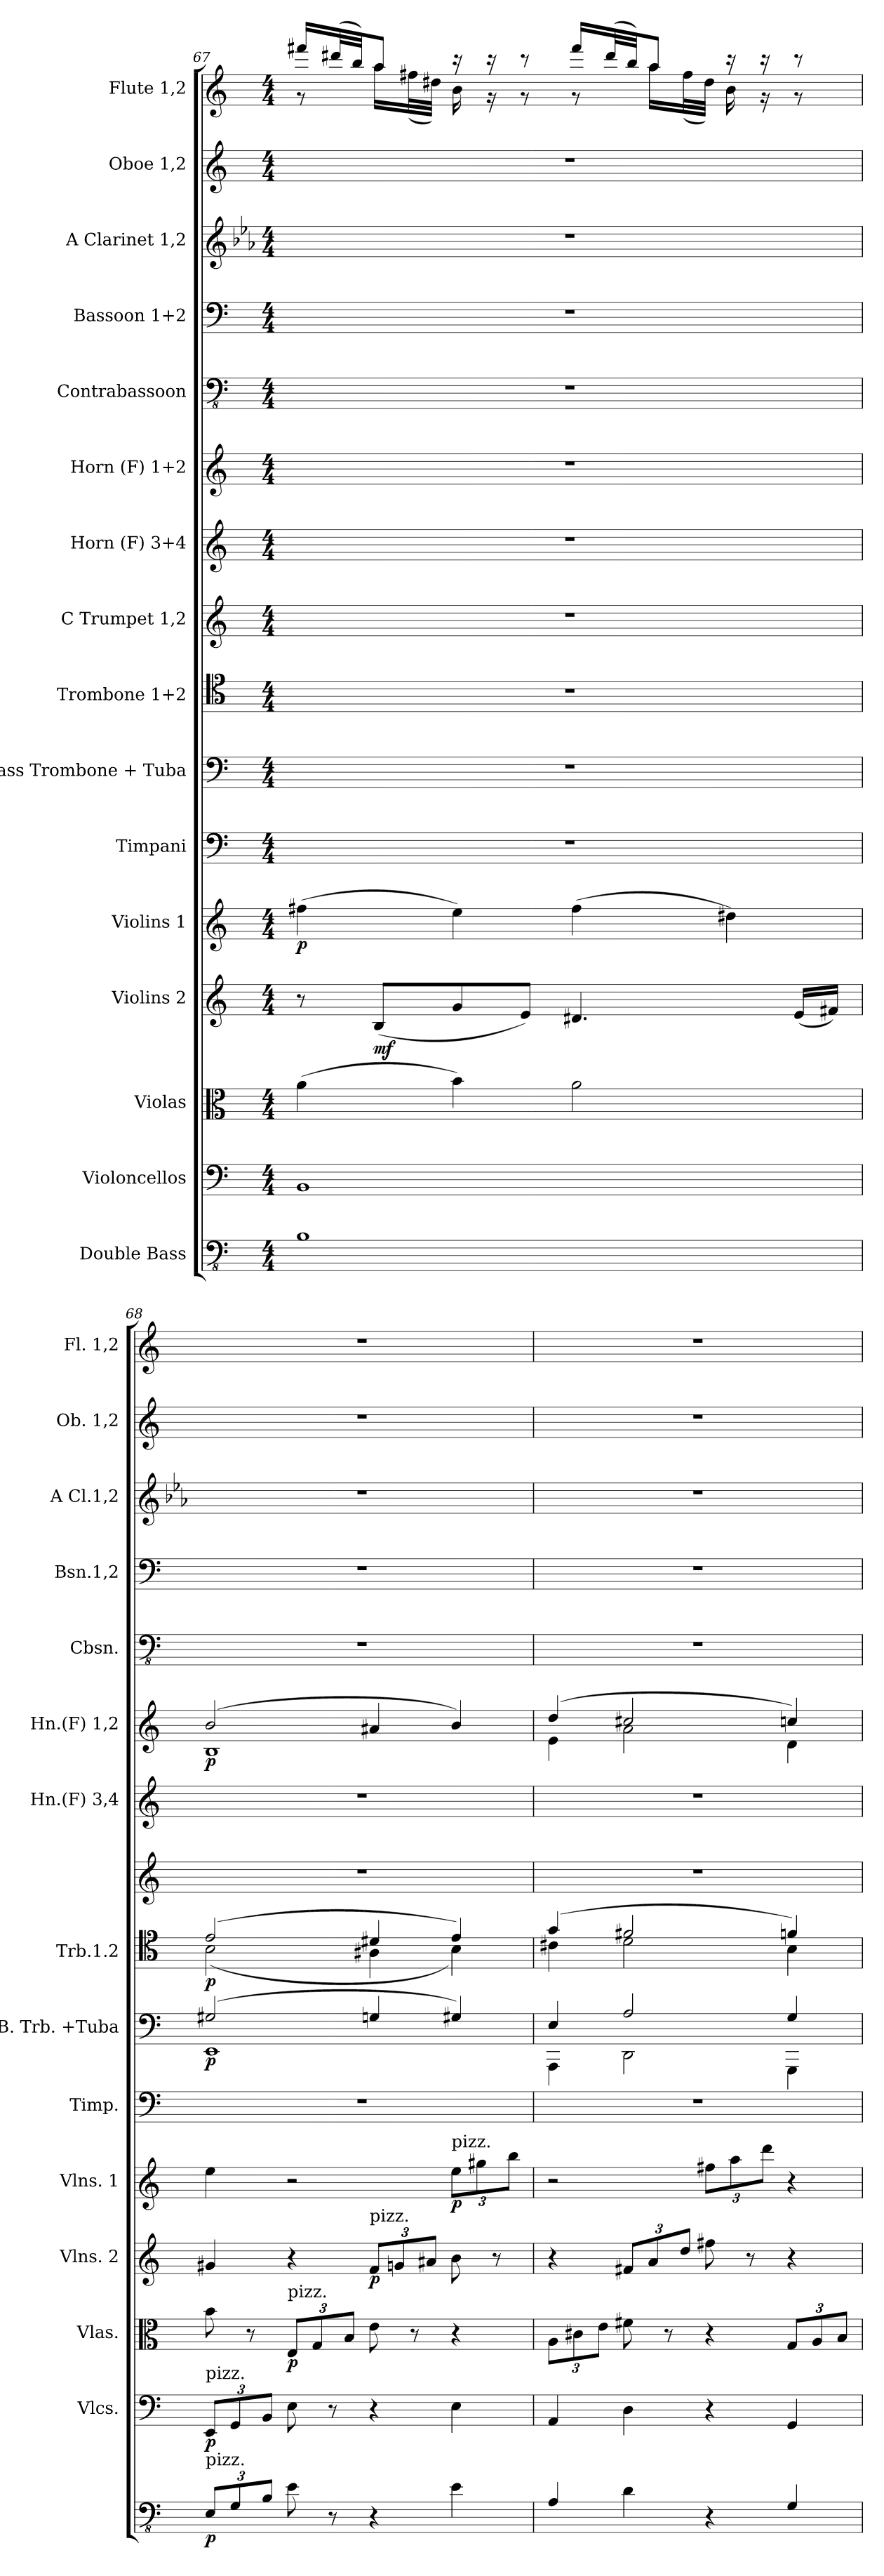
**kern	**dynam	**kern	**dynam	**kern	**dynam	**kern	**dynam	**kern	**dynam	**kern	**kern	**dynam	**kern	**dynam	**kern	**kern	**kern	**dynam	**kern	**kern	**kern	**kern	**kern
*part16	*part16	*part15	*part15	*part14	*part14	*part13	*part13	*part12	*part12	*part11	*part10	*part10	*part9	*part9	*part8	*part7	*part6	*part6	*part5	*part4	*part3	*part2	*part1
*staff16	*staff16	*staff15	*staff15	*staff14	*staff14	*staff13	*staff13	*staff12	*staff12	*staff11	*staff10	*staff10	*staff9	*staff9	*staff8	*staff7	*staff6	*staff6	*staff5	*staff4	*staff3	*staff2	*staff1
*I"Double Bass	*	*I"Violoncellos	*	*I"Violas	*	*I"Violins 2	*	*I"Violins 1	*	*I"Timpani	*I"Bass Trombone  + Tuba	*	*I"Trombone 1+2	*	*I"C Trumpet 1,2	*I"Horn (F) 3+4	*I"Horn (F) 1+2	*	*I"Contrabassoon	*I"Bassoon 1+2	*I"A Clarinet 1,2	*I"Oboe 1,2	*I"Flute 1,2
*	*	*I'Vlcs.	*	*I'Vlas.	*	*I'Vlns. 2	*	*I'Vlns. 1	*	*I'Timp.	*I'B. Trb. +Tuba	*	*I'Trb.1.2	*	*	*I'Hn.(F) 3,4	*I'Hn.(F) 1,2	*	*I'Cbsn.	*I'Bsn.1,2	*I'A Cl.1,2	*I'Ob. 1,2	*I'Fl. 1,2
*clefFv4	*	*clefF4	*	*clefC3	*	*clefG2	*	*clefG2	*	*clefF4	*clefF4	*	*clefC4	*	*clefG2	*clefG2	*clefG2	*	*clefFv4	*clefF4	*clefG2	*clefG2	*clefG2
*ITrd7c12	*	*	*	*	*	*	*	*	*	*	*	*	*	*	*	*ITrd4c7	*ITrd4c7	*	*	*	*ITrd2c3	*	*
*k[]	*	*k[]	*	*k[]	*	*k[]	*	*k[]	*	*k[]	*k[]	*	*k[]	*	*k[]	*k[b-]	*k[b-]	*	*k[]	*k[]	*k[]	*k[]	*k[]
*M4/4	*	*M4/4	*	*M4/4	*	*M4/4	*	*M4/4	*	*M4/4	*M4/4	*	*M4/4	*	*M4/4	*M4/4	*M4/4	*	*M4/4	*M4/4	*M4/4	*M4/4	*M4/4
=67	=67	=67	=67	=67	=67	=67	=67	=67	=67	=67	=67	=67	=67	=67	=67	=67	=67	=67	=67	=67	=67	=67	=67
*	*	*	*	*	*	*	*	*	*	*	*	*	*	*	*	*	*	*	*	*	*	*	*^
!	!	!	!	!	!	!	!	!	!LO:DY:b	!	!	!	!	!	!	!	!	!	!	!	!	!	!	!
1BBB	.	1BB	.	(4a\	.	8r	.	(4ff#X\	p	1r	1r	.	1r	.	1r	1r	1r	.	1r	1r	1r	1r	16fff#X/LL	8r
.	.	.	.	.	.	.	.	.	.	.	.	.	.	.	.	.	.	.	.	.	.	.	(32ddd#X/L	.
.	.	.	.	.	.	.	.	.	.	.	.	.	.	.	.	.	.	.	.	.	.	.	32bb/JJ)	.
!	!	!	!	!	!	!	!LO:DY:b	!	!	!	!	!	!	!	!	!	!	!	!	!	!	!	!	!
.	.	.	.	.	.	(8B/L	mf	.	.	.	.	.	.	.	.	.	.	.	.	.	.	.	8aa/J	16aa\LL
.	.	.	.	.	.	.	.	.	.	.	.	.	.	.	.	.	.	.	.	.	.	.	.	(32ff#X\L
.	.	.	.	.	.	.	.	.	.	.	.	.	.	.	.	.	.	.	.	.	.	.	.	32dd#X\JJJ)
.	.	.	.	4b\)	.	8g/	.	4ee\)	.	.	.	.	.	.	.	.	.	.	.	.	.	.	16r	16b\
.	.	.	.	.	.	.	.	.	.	.	.	.	.	.	.	.	.	.	.	.	.	.	16r	16r
.	.	.	.	.	.	8e/J)	.	.	.	.	.	.	.	.	.	.	.	.	.	.	.	.	8r	8r
.	.	.	.	2a\	.	4.d#X/	.	(4ff#\	.	.	.	.	.	.	.	.	.	.	.	.	.	.	16fff#/LL	8r
.	.	.	.	.	.	.	.	.	.	.	.	.	.	.	.	.	.	.	.	.	.	.	(32ddd#/L	.
.	.	.	.	.	.	.	.	.	.	.	.	.	.	.	.	.	.	.	.	.	.	.	32bb/JJ)	.
.	.	.	.	.	.	.	.	.	.	.	.	.	.	.	.	.	.	.	.	.	.	.	8aa/J	16aa\LL
.	.	.	.	.	.	.	.	.	.	.	.	.	.	.	.	.	.	.	.	.	.	.	.	(32ff#\L
.	.	.	.	.	.	.	.	.	.	.	.	.	.	.	.	.	.	.	.	.	.	.	.	32dd#\JJJ)
.	.	.	.	.	.	.	.	4dd#X\)	.	.	.	.	.	.	.	.	.	.	.	.	.	.	16r	16b\
.	.	.	.	.	.	.	.	.	.	.	.	.	.	.	.	.	.	.	.	.	.	.	16r	16r
.	.	.	.	.	.	(16e/LL	.	.	.	.	.	.	.	.	.	.	.	.	.	.	.	.	8r	8r
.	.	.	.	.	.	16f#X/JJ)	.	.	.	.	.	.	.	.	.	.	.	.	.	.	.	.	.	.
*	*	*	*	*	*	*	*	*	*	*	*	*	*	*	*	*	*	*	*	*	*	*	*v	*v
!!LO:PB:g=z
=68	=68	=68	=68	=68	=68	=68	=68	=68	=68	=68	=68	=68	=68	=68	=68	=68	=68	=68	=68	=68	=68	=68	=68
*Xbrackettup	*	*Xbrackettup	*	*	*	*	*	*	*	*	*	*	*	*	*	*	*	*	*	*	*	*	*
*	*	*	*	*	*	*	*	*	*	*	*^	*	*^	*	*	*	*^	*	*	*	*	*	*
!	!	!LO:TX:a:t=pizz.	!	!	!	!	!	!	!	!	!	!	!	!	!	!	!	!	!	!	!	!	!	!	!	!
!LO:TX:a:t=pizz.	!	!	!	!	!	!	!	!	!	!	!	!	!	!	!	!	!	!	!	!	!	!	!	!	!	!
!	!LO:DY:b	!	!LO:DY:b	!	!	!	!	!	!	!	!	!	!LO:DY:b	!	!	!LO:DY:b	!	!	!	!	!LO:DY:b	!	!	!	!	!
12EEE/L	p	12EE/L	p	8b\	.	4g#X/	.	4ee\	.	1r	(2G#X/	1EE	p	(2e/	(2B\	p	1r	1r	(2e/	1E	p	1r	1r	1r	1r	1r
12GGG/	.	12GG/	.	.	.	.	.	.	.	.	.	.	.	.	.	.	.	.	.	.	.	.	.	.	.	.
.	.	.	.	8r	.	.	.	.	.	.	.	.	.	.	.	.	.	.	.	.	.	.	.	.	.	.
12BBB/J	.	12BB/J	.	.	.	.	.	.	.	.	.	.	.	.	.	.	.	.	.	.	.	.	.	.	.	.
*	*	*	*	*Xbrackettup	*	*	*	*	*	*	*	*	*	*	*	*	*	*	*	*	*	*	*	*	*	*
!	!	!	!	!LO:TX:a:t=pizz.	!	!	!	!	!	!	!	!	!	!	!	!	!	!	!	!	!	!	!	!	!	!
!	!	!	!	!	!LO:DY:b	!	!	!	!	!	!	!	!	!	!	!	!	!	!	!	!	!	!	!	!	!
8EE\	.	8E\	.	12E/L	p	4r	.	2r	.	.	.	.	.	.	.	.	.	.	.	.	.	.	.	.	.	.
.	.	.	.	12G/	.	.	.	.	.	.	.	.	.	.	.	.	.	.	.	.	.	.	.	.	.	.
8r	.	8r	.	.	.	.	.	.	.	.	.	.	.	.	.	.	.	.	.	.	.	.	.	.	.	.
.	.	.	.	12B/J	.	.	.	.	.	.	.	.	.	.	.	.	.	.	.	.	.	.	.	.	.	.
*	*	*	*	*	*	*Xbrackettup	*	*	*	*	*	*	*	*	*	*	*	*	*	*	*	*	*	*	*	*
!	!	!	!	!	!	!LO:TX:a:t=pizz.	!	!	!	!	!	!	!	!	!	!	!	!	!	!	!	!	!	!	!	!
!	!	!	!	!	!	!	!LO:DY:b	!	!	!	!	!	!	!	!	!	!	!	!	!	!	!	!	!	!	!
4r	.	4r	.	8e\	.	12f/L	p	.	.	.	4Gn/	.	.	4d#X/	4A#X\	.	.	.	4d#X/	.	.	.	.	.	.	.
.	.	.	.	.	.	12gn/	.	.	.	.	.	.	.	.	.	.	.	.	.	.	.	.	.	.	.	.
.	.	.	.	8r	.	.	.	.	.	.	.	.	.	.	.	.	.	.	.	.	.	.	.	.	.	.
.	.	.	.	.	.	12a#X/J	.	.	.	.	.	.	.	.	.	.	.	.	.	.	.	.	.	.	.	.
*	*	*	*	*	*	*	*	*Xbrackettup	*	*	*	*	*	*	*	*	*	*	*	*	*	*	*	*	*	*
!	!	!	!	!	!	!	!	!LO:TX:a:t=pizz.	!	!	!	!	!	!	!	!	!	!	!	!	!	!	!	!	!	!
!	!	!	!	!	!	!	!	!	!LO:DY:b	!	!	!	!	!	!	!	!	!	!	!	!	!	!	!	!	!
4EE\	.	4E\	.	4r	.	8b\	.	12ee\L	p	.	4G#X/)	.	.	4e/)	4B\)	.	.	.	4e/)	.	.	.	.	.	.	.
.	.	.	.	.	.	.	.	12gg#X\	.	.	.	.	.	.	.	.	.	.	.	.	.	.	.	.	.	.
.	.	.	.	.	.	8r	.	.	.	.	.	.	.	.	.	.	.	.	.	.	.	.	.	.	.	.
.	.	.	.	.	.	.	.	12bb\J	.	.	.	.	.	.	.	.	.	.	.	.	.	.	.	.	.	.
=69	=69	=69	=69	=69	=69	=69	=69	=69	=69	=69	=69	=69	=69	=69	=69	=69	=69	=69	=69	=69	=69	=69	=69	=69	=69	=69
4AAA/	.	4AA/	.	12A\L	.	4r	.	2r	.	1r	4E/	4AAA\	.	(4g/	4c#X\	.	1r	1r	(4g/	4A\	.	1r	1r	1r	1r	1r
.	.	.	.	12c#X\	.	.	.	.	.	.	.	.	.	.	.	.	.	.	.	.	.	.	.	.	.	.
.	.	.	.	12e\J	.	.	.	.	.	.	.	.	.	.	.	.	.	.	.	.	.	.	.	.	.	.
4DD\	.	4D\	.	8f#X\	.	12f#X/L	.	.	.	.	2A/	2DD\	.	2f#X/	2d\	.	.	.	2f#X/	2d\	.	.	.	.	.	.
.	.	.	.	.	.	12a/	.	.	.	.	.	.	.	.	.	.	.	.	.	.	.	.	.	.	.	.
.	.	.	.	8r	.	.	.	.	.	.	.	.	.	.	.	.	.	.	.	.	.	.	.	.	.	.
.	.	.	.	.	.	12dd/J	.	.	.	.	.	.	.	.	.	.	.	.	.	.	.	.	.	.	.	.
4r	.	4r	.	4r	.	8ff#X\	.	12ff#X\L	.	.	.	.	.	.	.	.	.	.	.	.	.	.	.	.	.	.
.	.	.	.	.	.	.	.	12aa\	.	.	.	.	.	.	.	.	.	.	.	.	.	.	.	.	.	.
.	.	.	.	.	.	8r	.	.	.	.	.	.	.	.	.	.	.	.	.	.	.	.	.	.	.	.
.	.	.	.	.	.	.	.	12ddd\J	.	.	.	.	.	.	.	.	.	.	.	.	.	.	.	.	.	.
4GGG/	.	4GG/	.	12G/L	.	4r	.	4r	.	.	4G/	4GGG\	.	4fn/)	4B\	.	.	.	4fn/)	4G\	.	.	.	.	.	.
.	.	.	.	12A/	.	.	.	.	.	.	.	.	.	.	.	.	.	.	.	.	.	.	.	.	.	.
.	.	.	.	12B/J	.	.	.	.	.	.	.	.	.	.	.	.	.	.	.	.	.	.	.	.	.	.
*	*	*	*	*	*	*	*	*	*	*	*v	*v	*	*	*	*	*	*	*v	*v	*	*	*	*	*	*
*	*	*	*	*	*	*	*	*	*	*	*	*	*v	*v	*	*	*	*	*	*	*	*	*	*
=	=	=	=	=	=	=	=	=	=	=	=	=	=	=	=	=	=	=	=	=	=	=	=
*-	*-	*-	*-	*-	*-	*-	*-	*-	*-	*-	*-	*-	*-	*-	*-	*-	*-	*-	*-	*-	*-	*-	*-
